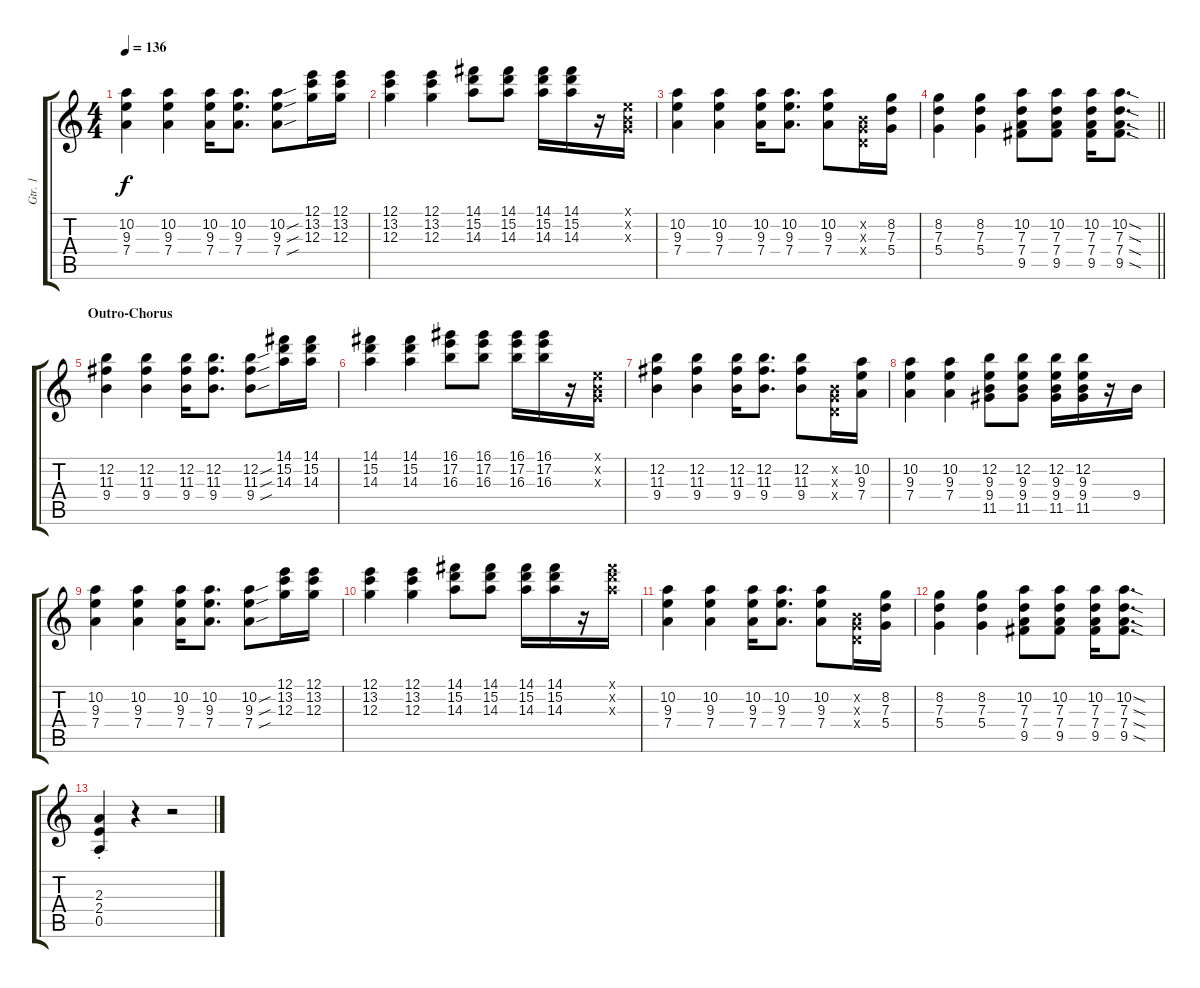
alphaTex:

\track ("Gtr. 1" "Gtr. 1") {instrument overdrivenguitar}
\staff {score tabs}
\tuning (E4 B3 G3 D3 A2 E2) {hide}
\ts (4 4)
\tempo 136
\clef g2
\ks c
(10.2 9.3 7.4).4{dy f} (10.2 9.3 7.4).4 (10.2 9.3 7.4).16 (10.2 9.3 7.4).8{d} (10.2{sou} 9.3{sou} 7.4{sou}).8 (12.1 13.2 12.3).16 (12.1 13.2 12.3).16 |
(12.1 13.2 12.3).4 (12.1 13.2 12.3).4 (14.1 15.2 14.3).8 (14.1 15.2 14.3).8 (14.1 15.2 14.3).16 (14.1 15.2 14.3).16 r.16 (0.1{x} 0.2{x} 0.3{x}).16 |
(10.2 9.3 7.4).4 (10.2 9.3 7.4).4 (10.2 9.3 7.4).16 (10.2 9.3 7.4).8{d} (10.2 9.3 7.4).8 (0.2{x} 0.3{x} 0.4{x}).16 (8.2 7.3 5.4).16 |
\barLineRight lightlight
(8.2 7.3 5.4).4 (8.2 7.3 5.4).4 (10.2 7.3 7.4 9.5).8 (10.2 7.3 7.4 9.5).8 (10.2 7.3 7.4 9.5).16 (10.2{sod} 7.3{sod} 7.4{sod} 9.5{sod}).8{d} |
\section ("" "Outro-Chorus")
(12.2 11.3 9.4).4 (12.2 11.3 9.4).4 (12.2 11.3 9.4).16 (12.2 11.3 9.4).8{d} (12.2{sou} 11.3{sou} 9.4{sou}).8 (14.1 15.2 14.3).16 (14.1 15.2 14.3).16 |
(14.1 15.2 14.3).4 (14.1 15.2 14.3).4 (16.1 17.2 16.3).8 (16.1 17.2 16.3).8 (16.1 17.2 16.3).16 (16.1 17.2 16.3).16 r.16 (0.1{x} 0.2{x} 0.3{x}).16 |
(12.2 11.3 9.4).4 (12.2 11.3 9.4).4 (12.2 11.3 9.4).16 (12.2 11.3 9.4).8{d} (12.2 11.3 9.4).8 (0.2{x} 0.3{x} 0.4{x}).16 (10.2 9.3 7.4).16 |
(10.2 9.3 7.4).4 (10.2 9.3 7.4).4 (12.2 9.3 9.4 11.5).8 (12.2 9.3 9.4 11.5).8 (12.2 9.3 9.4 11.5).16 (12.2 9.3 9.4 11.5).16 r.16 9.4.16 |
(10.2 9.3 7.4).4 (10.2 9.3 7.4).4 (10.2 9.3 7.4).16 (10.2 9.3 7.4).8{d} (10.2{sou} 9.3{sou} 7.4{sou}).8 (12.1 13.2 12.3).16 (12.1 13.2 12.3).16 |
(12.1 13.2 12.3).4 (12.1 13.2 12.3).4 (14.1 15.2 14.3).8 (14.1 15.2 14.3).8 (14.1 15.2 14.3).16 (14.1 15.2 14.3).16 r.16 (14.1{x} 15.2{x} 14.3{x}).16 |
(10.2 9.3 7.4).4 (10.2 9.3 7.4).4 (10.2 9.3 7.4).16 (10.2 9.3 7.4).8{d} (10.2 9.3 7.4).8 (0.2{x} 0.3{x} 0.4{x}).16 (8.2 7.3 5.4).16 |
(8.2 7.3 5.4).4 (8.2 7.3 5.4).4 (10.2 7.3 7.4 9.5).8 (10.2 7.3 7.4 9.5).8 (10.2 7.3 7.4 9.5).16 (10.2{sod} 7.3{sod} 7.4{sod} 9.5{sod}).8{d} |
(2.3{st} 2.4{st} 0.5{st}).4 r.4 r.2
